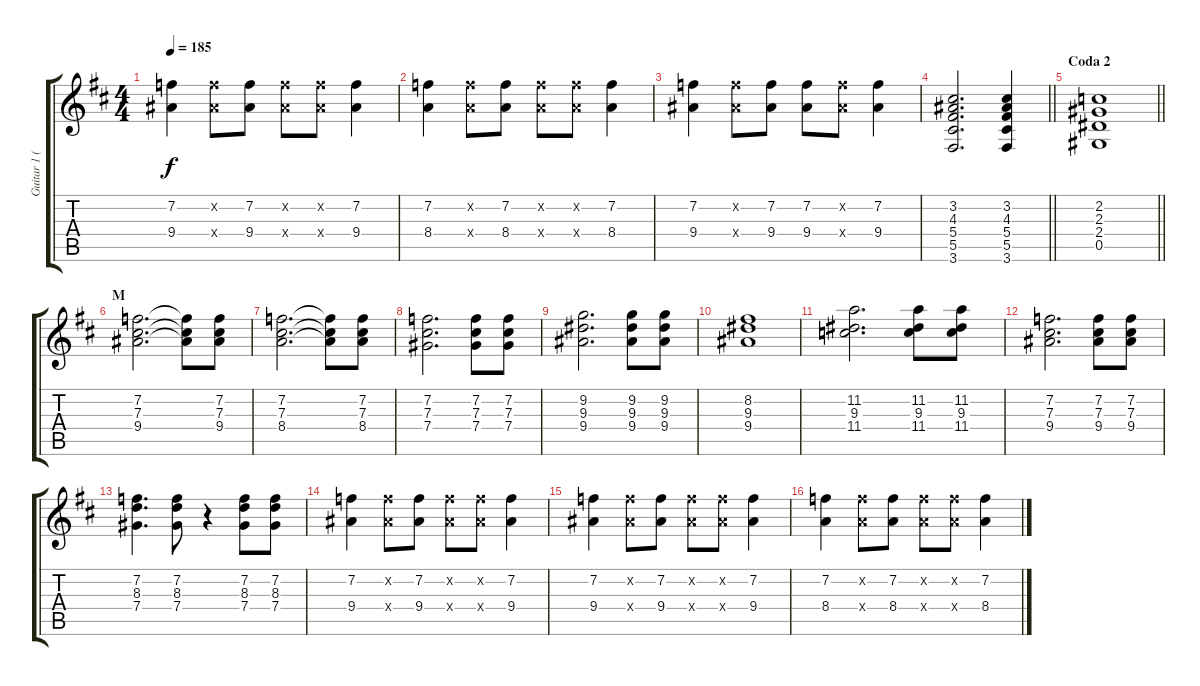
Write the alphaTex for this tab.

\track ("Guitar 1 (Sukito)" "Guitar 1 (") {instrument overdrivenguitar}
\staff {score tabs}
\tuning (Eb4 Bb3 Gb3 Db3 Ab2 Eb2) {hide}
\ts (4 4)
\tempo 185
\clef g2
\ks d
(7.2 9.4).4{dy f} (7.2{x} 9.4{x}).8 (7.2 9.4).8 (7.2{x} 9.4{x}).8 (7.2{x} 9.4{x}).8 (7.2 9.4).4 |
(7.2 8.4).4 (7.2{x} 8.4{x}).8 (7.2 8.4).8 (7.2{x} 8.4{x}).8 (7.2{x} 8.4{x}).8 (7.2 8.4).4 |
(7.2 9.4).4 (7.2{x} 9.4{x}).8 (7.2 9.4).8 (7.2 9.4).8 (7.2{x} 9.4{x}).8 (7.2 9.4).4 |
\barLineRight lightlight
(3.2 4.3 5.4 5.5 3.6).2{d} (3.2 4.3 5.4 5.5 3.6).4 |
\section ("" "Coda 2")
\barLineRight lightlight
(2.2 2.3 2.4 0.5).1 |
\section ("" "M")
(7.2 7.3 9.4).2{d} (7.2{t} 7.3{t} 9.4{t}).8 (7.2 7.3 9.4).8 |
(7.2 7.3 8.4).2{d} (7.2{t} 7.3{t} 8.4{t}).8 (7.2 7.3 8.4).8 |
(7.2 7.3 7.4).2{d} (7.2 7.3 7.4).8 (7.2 7.3 7.4).8 |
(9.2 9.3 9.4).2{d} (9.2 9.3 9.4).8 (9.2 9.3 9.4).8 |
(8.2 9.3 9.4).1 |
(11.2 9.3 11.4).2{d} (11.2 9.3 11.4).8 (11.2 9.3 11.4).8 |
(7.2 7.3 9.4).2{d} (7.2 7.3 9.4).8 (7.2 7.3 9.4).8 |
(7.2 8.3 7.4).4{d} (7.2 8.3 7.4).8 r.4 (7.2 8.3 7.4).8 (7.2 8.3 7.4).8 |
(7.2 9.4).4 (7.2{x} 9.4{x}).8 (7.2 9.4).8 (7.2{x} 9.4{x}).8 (7.2{x} 9.4{x}).8 (7.2 9.4).4 |
(7.2 9.4).4 (7.2{x} 9.4{x}).8 (7.2 9.4).8 (7.2{x} 9.4{x}).8 (7.2{x} 9.4{x}).8 (7.2 9.4).4 |
(7.2 8.4).4 (7.2{x} 8.4{x}).8 (7.2 8.4).8 (7.2{x} 8.4{x}).8 (7.2{x} 8.4{x}).8 (7.2 8.4).4
